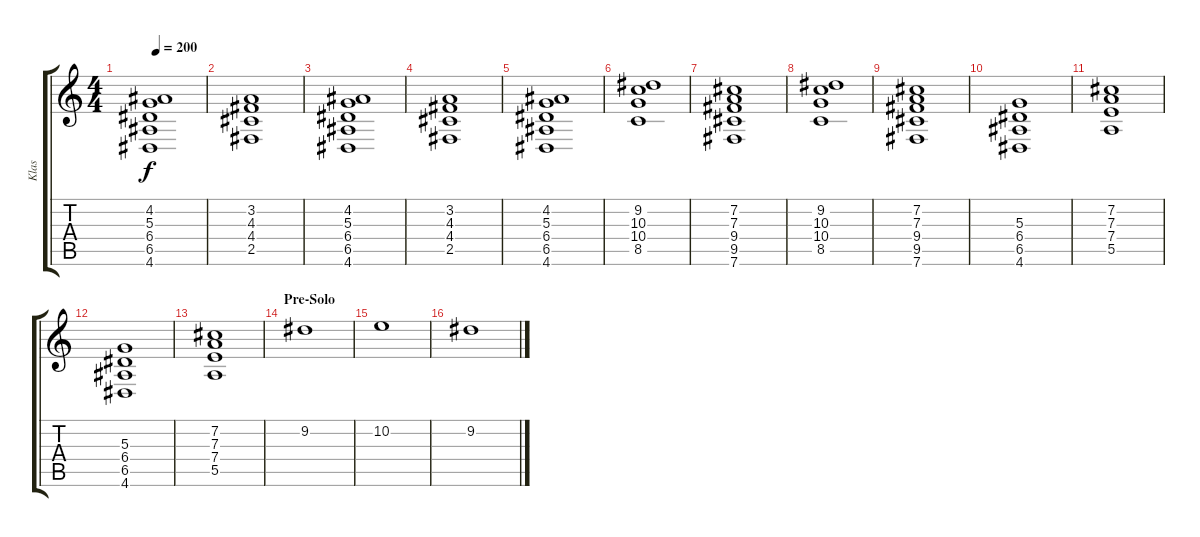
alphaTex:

\track ("Klas" "Klas") {instrument distortionguitar}
\staff {score tabs}
\tuning (B3 Gb3 D3 A2 E2 B1) {hide}
\ts (4 4)
\tempo 200
\clef g2
\ks c
(4.2 5.3 6.4 6.5 4.6).1{dy f} |
(3.2 4.3 4.4 2.5).1 |
(4.2 5.3 6.4 6.5 4.6).1 |
(3.2 4.3 4.4 2.5).1 |
(4.2 5.3 6.4 6.5 4.6).1 |
(9.2 10.3 10.4 8.5).1 |
(7.2 7.3 9.4 9.5 7.6).1 |
(9.2 10.3 10.4 8.5).1 |
(7.2 7.3 9.4 9.5 7.6).1 |
(5.3 6.4 6.5 4.6).1 |
(7.2 7.3 7.4 5.5).1 |
(5.3 6.4 6.5 4.6).1 |
(7.2 7.3 7.4 5.5).1 |
\section ("" "Pre-Solo")
9.2.1 |
10.2.1 |
9.2.1
